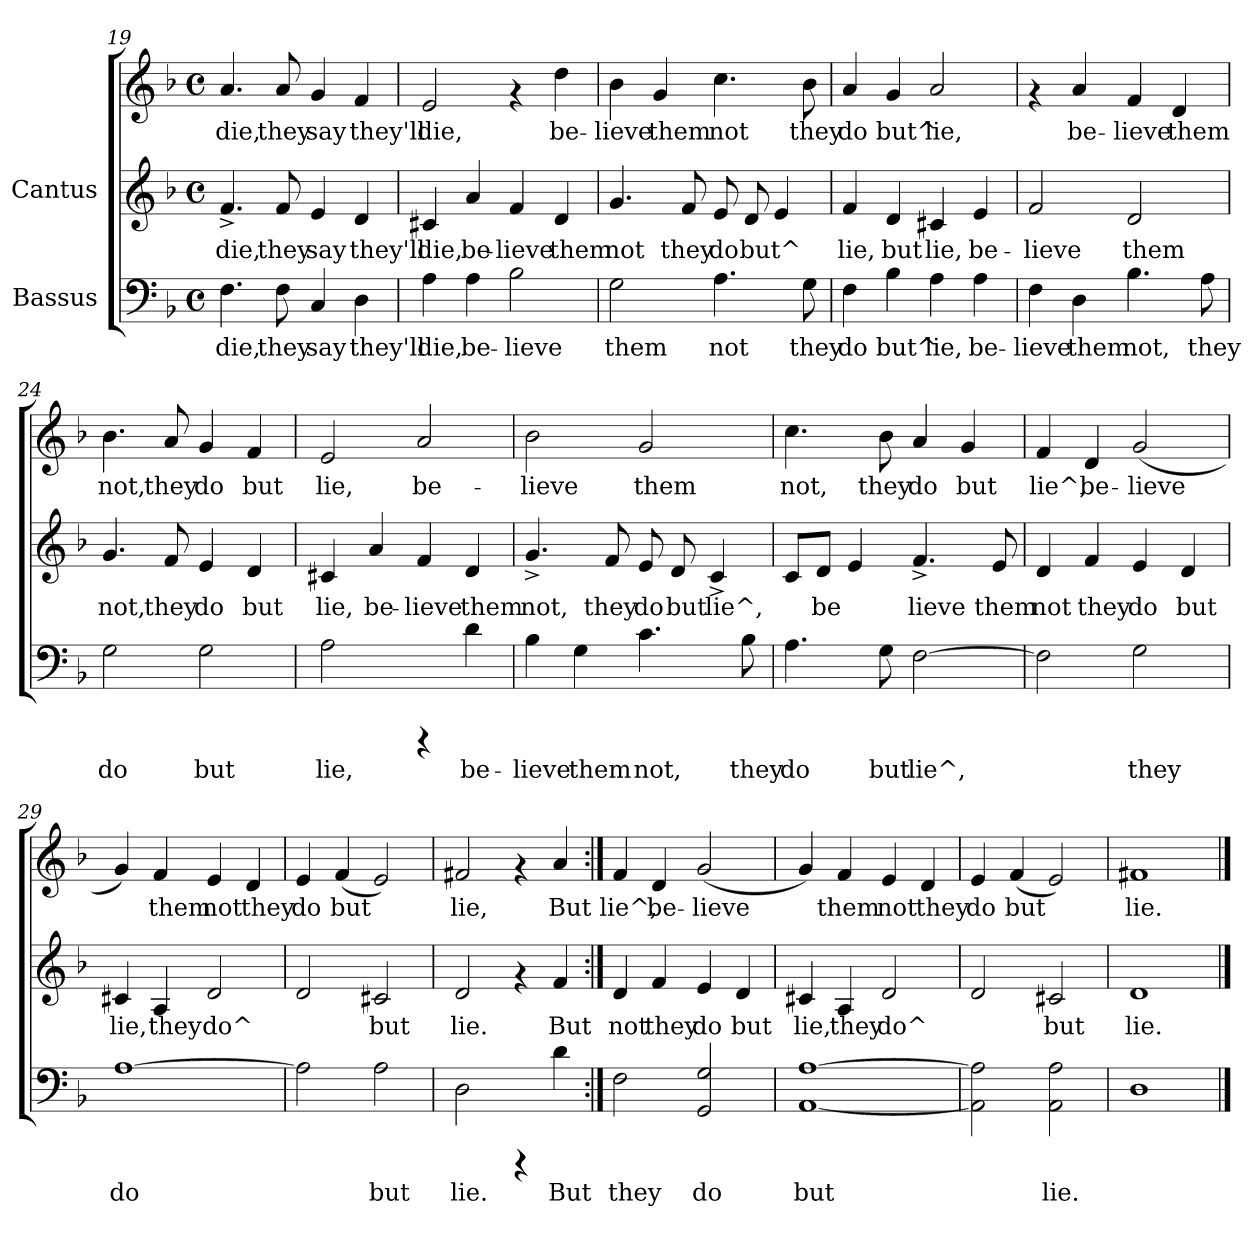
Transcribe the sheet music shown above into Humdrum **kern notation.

**kern	**text	**kern	**text	**kern	**text
*part2	*part2	*part1	*part1	*part1	*part1
*staff3	*staff3	*staff2	*staff2	*staff1	*staff1
*I"Bassus	*	*I"Cantus	*	*	*
*clefF4	*	*clefG2	*	*clefG2	*
*k[b-]	*	*k[b-]	*	*k[b-]	*
*F:	*	*F:	*	*F:	*
*M4/4	*	*M4/4	*	*M4/4	*
*met(c)	*	*met(c)	*	*met(c)	*
=19	=19	=19	=19	=19	=19
!	!LO:LY:b	!	!LO:LY:b	!	!LO:LY:b
4.F\	die,	4.f^</	die,	4.a/	die,
!	!LO:LY:b	!	!LO:LY:b	!	!LO:LY:b
8F\	they	8f/	they	8a/	they
!	!LO:LY:b	!	!LO:LY:b	!	!LO:LY:b
4C/	say	4e/	say	4g/	say
!	!LO:LY:b	!	!LO:LY:b	!	!LO:LY:b
4D\	they'll	4d/	they'll	4f/	they'll
=20	=20	=20	=20	=20	=20
!	!LO:LY:b	!	!LO:LY:b	!	!LO:LY:b
4A\	die,	4c#X/	-die,	2e/	die,
!	!LO:LY:b	!	!LO:LY:b	!	!
4A\	be-	4a/	be-	.	.
!	!LO:LY:b	!	!LO:LY:b	!	!
2B-\	-lieve	4f/	-lieve	4rf	.
!	!	!	!LO:LY:b	!	!LO:LY:b
.	.	4d/	them	4dd\	be-
!!LO:LB:g=z
=21	=21	=21	=21	=21	=21
!	!LO:LY:b	!	!LO:LY:b	!	!LO:LY:b
2G\	them	4.g/	not	4b-\	lieve
!	!	!	!	!	!LO:LY:b
.	.	.	.	4g/	them
!	!	!	!LO:LY:b	!	!
.	.	8f/	they	.	.
!	!LO:LY:b	!	!LO:LY:b	!	!LO:LY:b
4.A\	not	8e/	do	4.cc\	not
!	!	!	!LO:LY:b	!	!
.	.	8d/	but^	.	.
!	!	!	!LO:LY:b	!	!
.	.	4e/	.	.	.
!	!LO:LY:b	!	!	!	!LO:LY:b
8G\	they	.	.	8b-\	they
=22	=22	=22	=22	=22	=22
!	!LO:LY:b	!	!LO:LY:b	!	!LO:LY:b
4F\	do	4f/	lie,	4a/	do
!	!LO:LY:b	!	!LO:LY:b	!	!LO:LY:b
4B-\	but^	4d/	but	4g/	but^
!	!LO:LY:b	!	!LO:LY:b	!	!LO:LY:b
4A\	lie,	4c#X/	lie,	2a/	lie,
!	!LO:LY:b	!	!LO:LY:b	!	!
4A\	be-	4e/	be-	.	.
=23	=23	=23	=23	=23	=23
!	!LO:LY:b	!	!LO:LY:b	!	!
4F\	-lieve	2f/	lieve	4rf	.
!	!LO:LY:b	!	!	!	!LO:LY:b
4D\	them	.	.	4a/	-be-
!	!LO:LY:b	!	!LO:LY:b	!	!LO:LY:b
4.B-\	not,	2d/	them	4f/	-lieve
!	!	!	!	!	!LO:LY:b
.	.	.	.	4d/	them
!	!LO:LY:b	!	!	!	!
8A\	they	.	.	.	.
=24	=24	=24	=24	=24	=24
!	!LO:LY:b	!	!LO:LY:b	!	!LO:LY:b
2G\	do	4.g/	not,	4.b-\	not,
!	!	!	!LO:LY:b	!	!LO:LY:b
.	.	8f/	they	8a/	they
!	!LO:LY:b	!	!LO:LY:b	!	!LO:LY:b
2G\	but	4e/	do	4g/	do
!	!	!	!LO:LY:b	!	!LO:LY:b
.	.	4d/	but	4f/	but
!!LO:LB:g=z
=25	=25	=25	=25	=25	=25
!	!LO:LY:b	!	!LO:LY:b	!	!LO:LY:b
2A\	lie,	4c#X/	-lie,	2e/	lie,
!	!	!	!LO:LY:b	!	!
.	.	4a/	be-	.	.
!	!	!	!LO:LY:b	!	!LO:LY:b
4rCCC	.	4f/	-lieve	2a/	be-
!	!LO:LY:b	!	!LO:LY:b	!	!
4d\	be-	4d/	them	.	.
=26	=26	=26	=26	=26	=26
!	!LO:LY:b	!	!LO:LY:b	!	!LO:LY:b
4B-\	-lieve	4.g^</	not,	2b-\	lieve
!	!LO:LY:b	!	!	!	!
4G\	them	.	.	.	.
!	!	!	!LO:LY:b	!	!
.	.	8f/	they	.	.
!	!LO:LY:b	!	!LO:LY:b	!	!LO:LY:b
4.c\	not,	8e/	do	2g/	them
!	!	!	!LO:LY:b	!	!
.	.	8d/	but	.	.
!	!	!	!LO:LY:b	!	!
.	.	4c^</	lie^,	.	.
!	!LO:LY:b	!	!	!	!
8B-\	they	.	.	.	.
=27	=27	=27	=27	=27	=27
!	!LO:LY:b	!	!LO:LY:b	!	!LO:LY:b
4.A\	do	8c/L	.	4.cc\	not,
!	!	!	!LO:LY:b	!	!
.	.	8d/J	be-	.	.
!	!	!	!LO:LY:b	!	!
.	.	4e/	-	.	.
!	!LO:LY:b	!	!	!	!LO:LY:b
8G\	but	.	.	8b-\	they
!	!LO:LY:b	!	!LO:LY:b	!	!LO:LY:b
[>2F\	lie^,	4.f^</	lieve	4a/	do
!	!	!	!	!	!LO:LY:b
.	.	.	.	4g/	but
!	!	!	!LO:LY:b	!	!
.	.	8e/	them	.	.
=28	=28	=28	=28	=28	=28
!	!LO:LY:b	!	!LO:LY:b	!	!LO:LY:b
2F\]	.	4d/	not	4f/	lie^,
!	!	!	!LO:LY:b	!	!LO:LY:b
.	.	4f/	they	4d/	be-
!	!LO:LY:b	!	!LO:LY:b	!	!LO:LY:b
2G\	they	4e/	do	(<2g/	-lieve
!	!	!	!LO:LY:b	!	!
.	.	4d/	but	.	.
!!LO:LB:g=z
=29	=29	=29	=29	=29	=29
!	!LO:LY:b	!	!LO:LY:b	!	!LO:LY:b
[>1A	do	4c#X/	lie,	4g/)	.
!	!	!	!LO:LY:b	!	!LO:LY:b
.	.	4A/	they	4f/	them
!	!	!	!LO:LY:b	!	!LO:LY:b
.	.	2d/	do^	4e/	not
!	!	!	!	!	!LO:LY:b
.	.	.	.	4d/	they
=30	=30	=30	=30	=30	=30
!	!LO:LY:b	!	!LO:LY:b	!	!LO:LY:b
2A\]	.	2d/	.	4e/	do
!	!	!	!	!	!LO:LY:b
.	.	.	.	(<4f/	but
!	!LO:LY:b	!	!LO:LY:b	!	!LO:LY:b
2A\	but	2c#X/	but	2e/)	.
=31	=31	=31	=31	=31	=31
!	!LO:LY:b	!	!LO:LY:b	!	!LO:LY:b
2D\	lie.	2d/	lie.	2f#X/	lie,
4rCCC	.	4rf	.	4rf	.
!	!LO:LY:b	!	!LO:LY:b	!	!LO:LY:b
4d\	But	4f/	But	4a/	But
=32:|!	=32:|!	=32:|!	=32:|!	=32:|!	=32:|!
!	!LO:LY:b	!	!LO:LY:b	!	!LO:LY:b
2F\	they	4d/	not	4f/	lie^,
!	!	!	!LO:LY:b	!	!LO:LY:b
.	.	4f/	they	4d/	be-
!	!LO:LY:b	!	!LO:LY:b	!	!LO:LY:b
2G/ 2GG/	do	4e/	do	(<2g/	-lieve
!	!	!	!LO:LY:b	!	!
.	.	4d/	but	.	.
=33	=33	=33	=33	=33	=33
!	!LO:LY:b	!	!LO:LY:b	!	!LO:LY:b
[>1A [>1AA	but	4c#X/	lie,	4g/)	.
!	!	!	!LO:LY:b	!	!LO:LY:b
.	.	4A/	they	4f/	them
!	!	!	!LO:LY:b	!	!LO:LY:b
.	.	2d/	do^	4e/	not
!	!	!	!	!	!LO:LY:b
.	.	.	.	4d/	they
!!LO:LB:g=z
=34	=34	=34	=34	=34	=34
!	!LO:LY:b	!	!LO:LY:b	!	!LO:LY:b
2A\] 2AA\]	.	2d/	.	4e/	do
!	!	!	!	!	!LO:LY:b
.	.	.	.	(<4f/	but
!	!LO:LY:b	!	!LO:LY:b	!	!LO:LY:b
2A\ 2AA\	lie.	2c#X/	but	2e/)	.
=35	=35	=35	=35	=35	=35
!	!	!	!LO:LY:b	!	!LO:LY:b
1D	.	1d	lie.	1f#X	lie.
==	==	==	==	==	==
*-	*-	*-	*-	*-	*-
